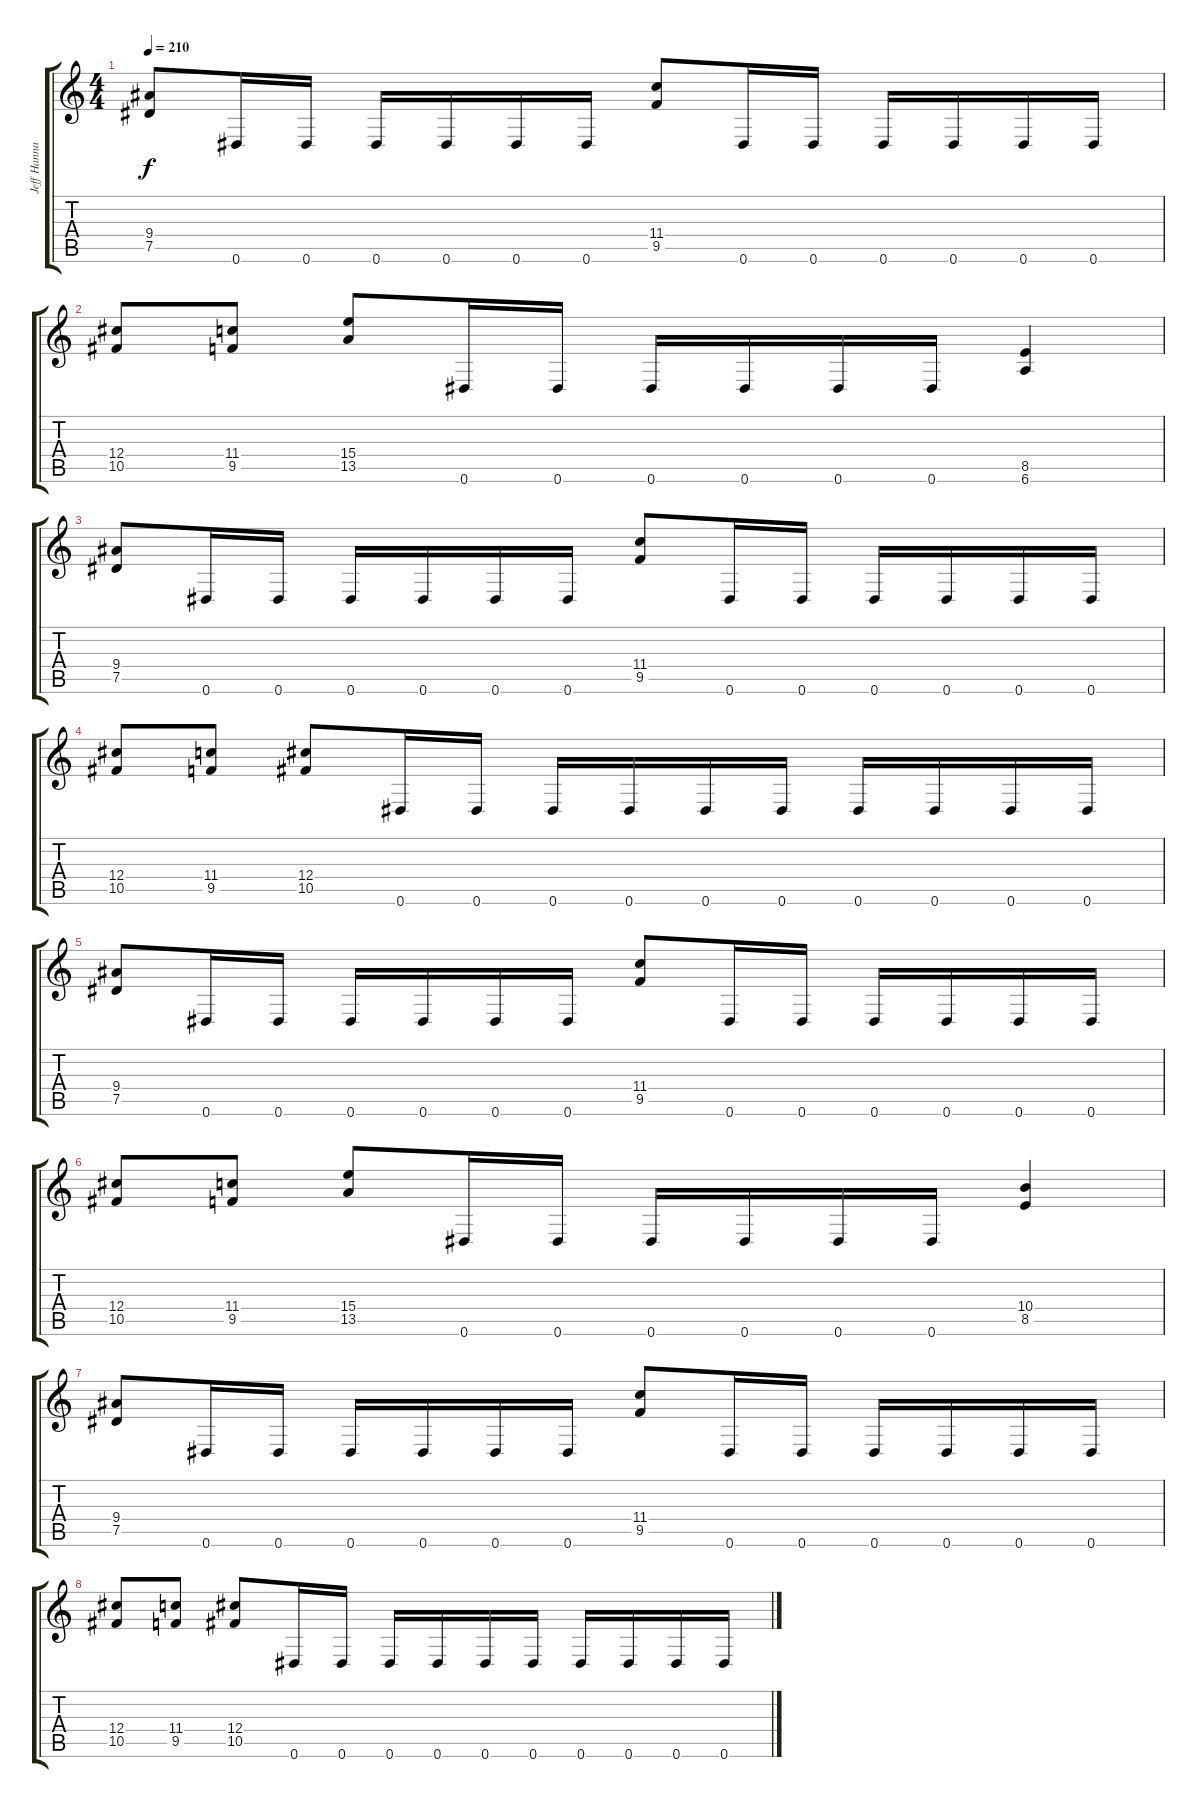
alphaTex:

\track ("Jeff Hannamen" "Jeff Hanna") {instrument distortionguitar}
\staff {score tabs}
\tuning (Eb4 Bb3 Gb3 Db3 Ab2 Eb2) {hide}
\ts (4 4)
\tempo 210
\clef g2
\ks c
(9.4 7.5).8{dy f} 0.6.16 0.6.16 0.6.16 0.6.16 0.6.16 0.6.16 (11.4 9.5).8 0.6.16 0.6.16 0.6.16 0.6.16 0.6.16 0.6.16 |
(12.4 10.5).8 (11.4 9.5).8 (15.4 13.5).8 0.6.16 0.6.16 0.6.16 0.6.16 0.6.16 0.6.16 (8.5 6.6).4 |
(9.4 7.5).8 0.6.16 0.6.16 0.6.16 0.6.16 0.6.16 0.6.16 (11.4 9.5).8 0.6.16 0.6.16 0.6.16 0.6.16 0.6.16 0.6.16 |
(12.4 10.5).8 (11.4 9.5).8 (12.4 10.5).8 0.6.16 0.6.16 0.6.16 0.6.16 0.6.16 0.6.16 0.6.16 0.6.16 0.6.16 0.6.16 |
(9.4 7.5).8 0.6.16 0.6.16 0.6.16 0.6.16 0.6.16 0.6.16 (11.4 9.5).8 0.6.16 0.6.16 0.6.16 0.6.16 0.6.16 0.6.16 |
(12.4 10.5).8 (11.4 9.5).8 (15.4 13.5).8 0.6.16 0.6.16 0.6.16 0.6.16 0.6.16 0.6.16 (10.4 8.5).4 |
(9.4 7.5).8 0.6.16 0.6.16 0.6.16 0.6.16 0.6.16 0.6.16 (11.4 9.5).8 0.6.16 0.6.16 0.6.16 0.6.16 0.6.16 0.6.16 |
(12.4 10.5).8 (11.4 9.5).8 (12.4 10.5).8 0.6.16 0.6.16 0.6.16 0.6.16 0.6.16 0.6.16 0.6.16 0.6.16 0.6.16 0.6.16
